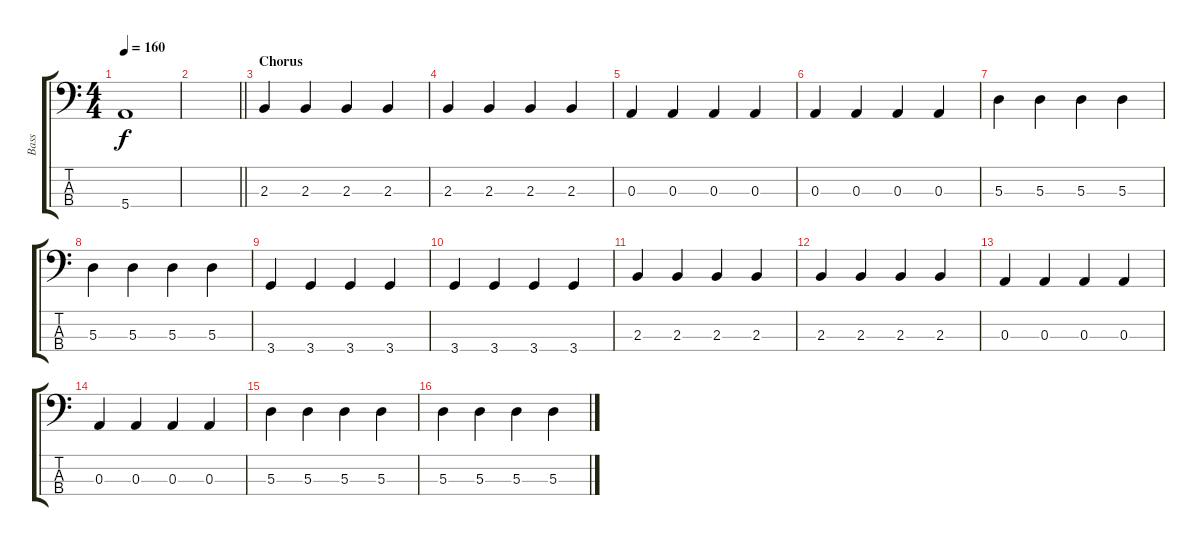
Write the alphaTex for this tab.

\track ("Bass" "Bass") {instrument electricbassfinger}
\staff {score tabs}
\tuning (G2 D2 A1 E1) {hide}
\ts (4 4)
\tempo 160
\clef f4
\ks c
5.4.1{dy f} |
\barLineRight lightlight
|
\section ("" "Chorus")
2.3.4 2.3.4 2.3.4 2.3.4 |
2.3.4 2.3.4 2.3.4 2.3.4 |
0.3.4 0.3.4 0.3.4 0.3.4 |
0.3.4 0.3.4 0.3.4 0.3.4 |
5.3.4 5.3.4 5.3.4 5.3.4 |
5.3.4 5.3.4 5.3.4 5.3.4 |
3.4.4 3.4.4 3.4.4 3.4.4 |
3.4.4 3.4.4 3.4.4 3.4.4 |
2.3.4 2.3.4 2.3.4 2.3.4 |
2.3.4 2.3.4 2.3.4 2.3.4 |
0.3.4 0.3.4 0.3.4 0.3.4 |
0.3.4 0.3.4 0.3.4 0.3.4 |
5.3.4 5.3.4 5.3.4 5.3.4 |
5.3.4 5.3.4 5.3.4 5.3.4
